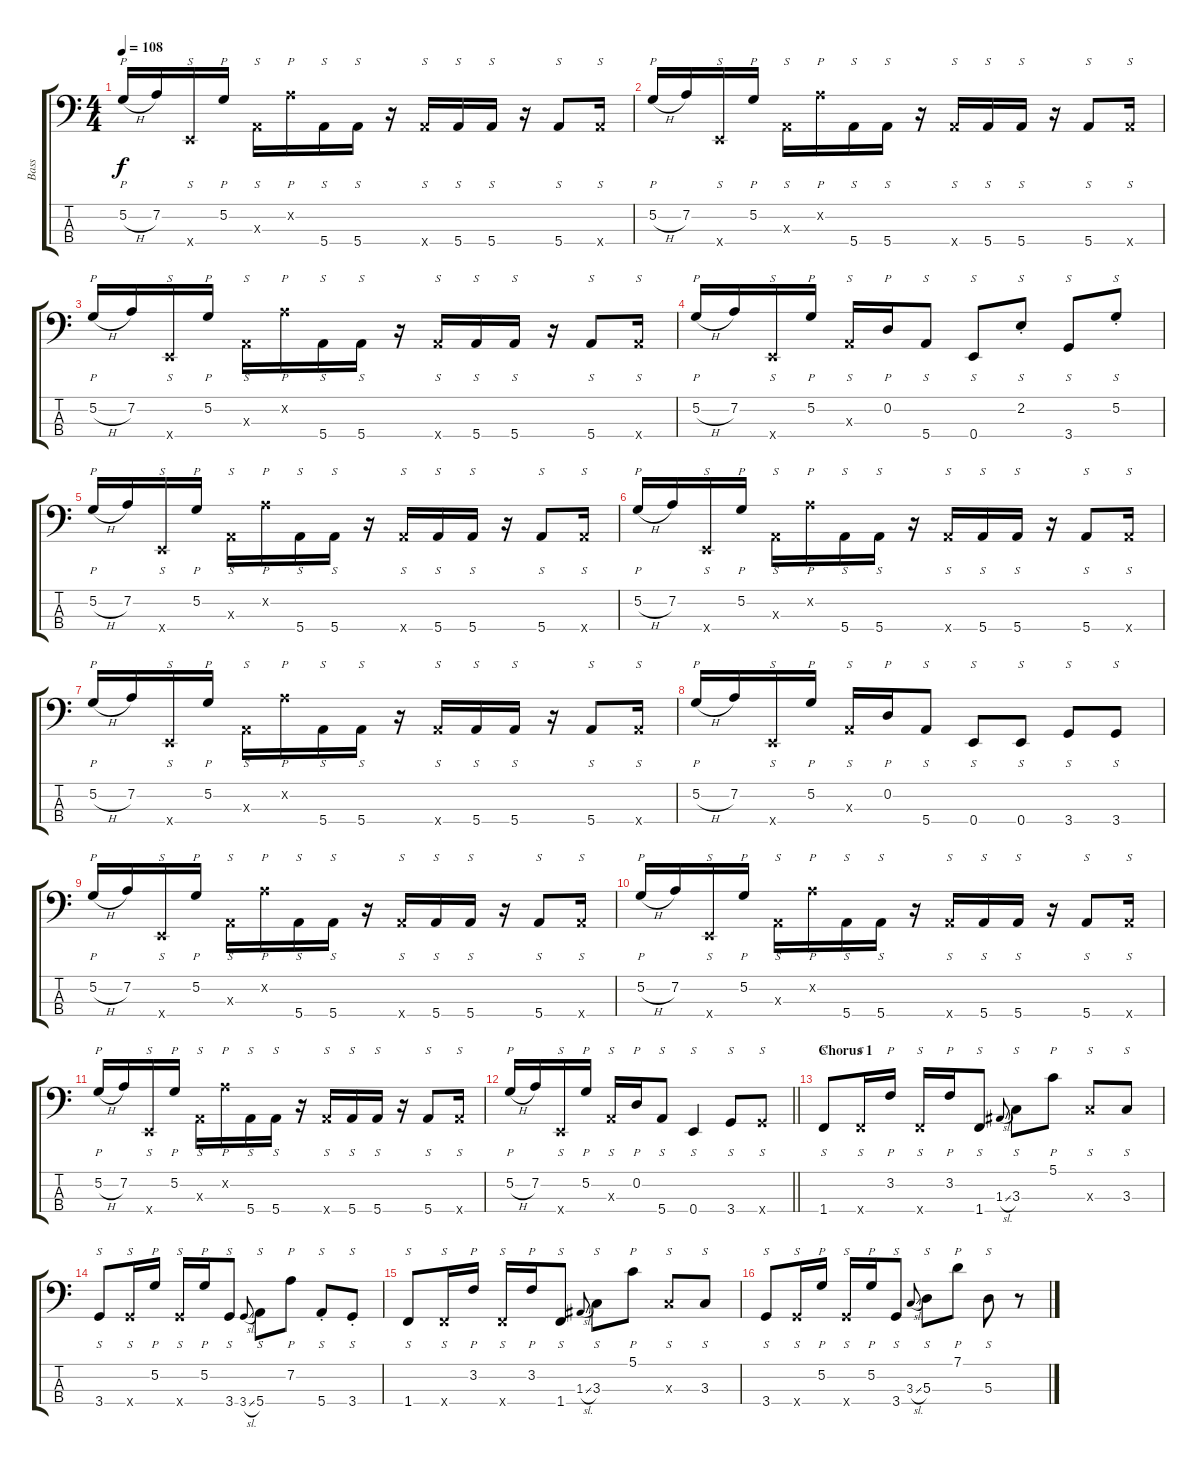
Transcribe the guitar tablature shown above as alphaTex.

\track ("Bass" "Bass") {instrument slapbass1}
\staff {score tabs}
\tuning (G2 D2 A1 E1) {hide}
\ts (4 4)
\tempo 108
\clef f4
\ks c
5.2{h}.16{p dy f} 7.2.16 0.4{x}.16{s} 5.2.16{p} 0.3{x}.16{s} 7.2{x}.16{p} 5.4.16{s} 5.4.16{s} r.16 5.4{x}.16{s} 5.4.16{s} 5.4.16{s} r.16 5.4.8{s} 5.4{x}.16{s} |
5.2{h}.16{p} 7.2.16 0.4{x}.16{s} 5.2.16{p} 0.3{x}.16{s} 7.2{x}.16{p} 5.4.16{s} 5.4.16{s} r.16 5.4{x}.16{s} 5.4.16{s} 5.4.16{s} r.16 5.4.8{s} 5.4{x}.16{s} |
5.2{h}.16{p} 7.2.16 0.4{x}.16{s} 5.2.16{p} 0.3{x}.16{s} 7.2{x}.16{p} 5.4.16{s} 5.4.16{s} r.16 5.4{x}.16{s} 5.4.16{s} 5.4.16{s} r.16 5.4.8{s} 5.4{x}.16{s} |
5.2{h}.16{p} 7.2.16 0.4{x}.16{s} 5.2.16{p} 0.3{x}.16{s} 0.2.16{p} 5.4.8{s} 0.4.8{s} 2.2{st}.8{s} 3.4.8{s} 5.2{st}.8{s} |
5.2{h}.16{p} 7.2.16 0.4{x}.16{s} 5.2.16{p} 0.3{x}.16{s} 7.2{x}.16{p} 5.4.16{s} 5.4.16{s} r.16 5.4{x}.16{s} 5.4.16{s} 5.4.16{s} r.16 5.4.8{s} 5.4{x}.16{s} |
5.2{h}.16{p} 7.2.16 0.4{x}.16{s} 5.2.16{p} 0.3{x}.16{s} 7.2{x}.16{p} 5.4.16{s} 5.4.16{s} r.16 5.4{x}.16{s} 5.4.16{s} 5.4.16{s} r.16 5.4.8{s} 5.4{x}.16{s} |
5.2{h}.16{p} 7.2.16 0.4{x}.16{s} 5.2.16{p} 0.3{x}.16{s} 7.2{x}.16{p} 5.4.16{s} 5.4.16{s} r.16 5.4{x}.16{s} 5.4.16{s} 5.4.16{s} r.16 5.4.8{s} 5.4{x}.16{s} |
5.2{h}.16{p} 7.2.16 0.4{x}.16{s} 5.2.16{p} 0.3{x}.16{s} 0.2.16{p} 5.4.8{s} 0.4.8{s} 0.4.8{s} 3.4.8{s} 3.4.8{s} |
5.2{h}.16{p} 7.2.16 0.4{x}.16{s} 5.2.16{p} 0.3{x}.16{s} 7.2{x}.16{p} 5.4.16{s} 5.4.16{s} r.16 5.4{x}.16{s} 5.4.16{s} 5.4.16{s} r.16 5.4.8{s} 5.4{x}.16{s} |
5.2{h}.16{p} 7.2.16 0.4{x}.16{s} 5.2.16{p} 0.3{x}.16{s} 7.2{x}.16{p} 5.4.16{s} 5.4.16{s} r.16 5.4{x}.16{s} 5.4.16{s} 5.4.16{s} r.16 5.4.8{s} 5.4{x}.16{s} |
5.2{h}.16{p} 7.2.16 0.4{x}.16{s} 5.2.16{p} 0.3{x}.16{s} 7.2{x}.16{p} 5.4.16{s} 5.4.16{s} r.16 5.4{x}.16{s} 5.4.16{s} 5.4.16{s} r.16 5.4.8{s} 5.4{x}.16{s} |
\barLineRight lightlight
5.2{h}.16{p} 7.2.16 0.4{x}.16{s} 5.2.16{p} 0.3{x}.16{s} 0.2.16{p} 5.4.8{s} 0.4.4{s} 3.4.8{s} 3.4{x}.8{s} |
\section ("" "Chorus 1")
1.4.8{s} 1.4{x}.16{s} 3.2.16{p} 1.4{x}.16{s} 3.2.16{p} 1.4.8{s} 1.3{sl}.8{gr onbeat} 3.3.8{s} 5.1.8{p} 3.3{x}.8{s} 3.3.8{s} |
3.4.8{s} 3.4{x}.16{s} 5.2.16{p} 3.4{x}.16{s} 5.2.16{p} 3.4.8{s} 3.4{sl}.8{gr onbeat} 5.4.8{s} 7.2.8{p} 5.4{st}.8{s} 3.4{st}.8{s} |
1.4.8{s} 1.4{x}.16{s} 3.2.16{p} 1.4{x}.16{s} 3.2.16{p} 1.4.8{s} 1.3{sl}.8{gr onbeat} 3.3.8{s} 5.1.8{p} 3.3{x}.8{s} 3.3.8{s} |
3.4.8{s} 3.4{x}.16{s} 5.2.16{p} 3.4{x}.16{s} 5.2.16{p} 3.4.8{s} 3.3{sl}.8{gr onbeat} 5.3.8{s} 7.1.8{p} 5.3.8{s} r.8
